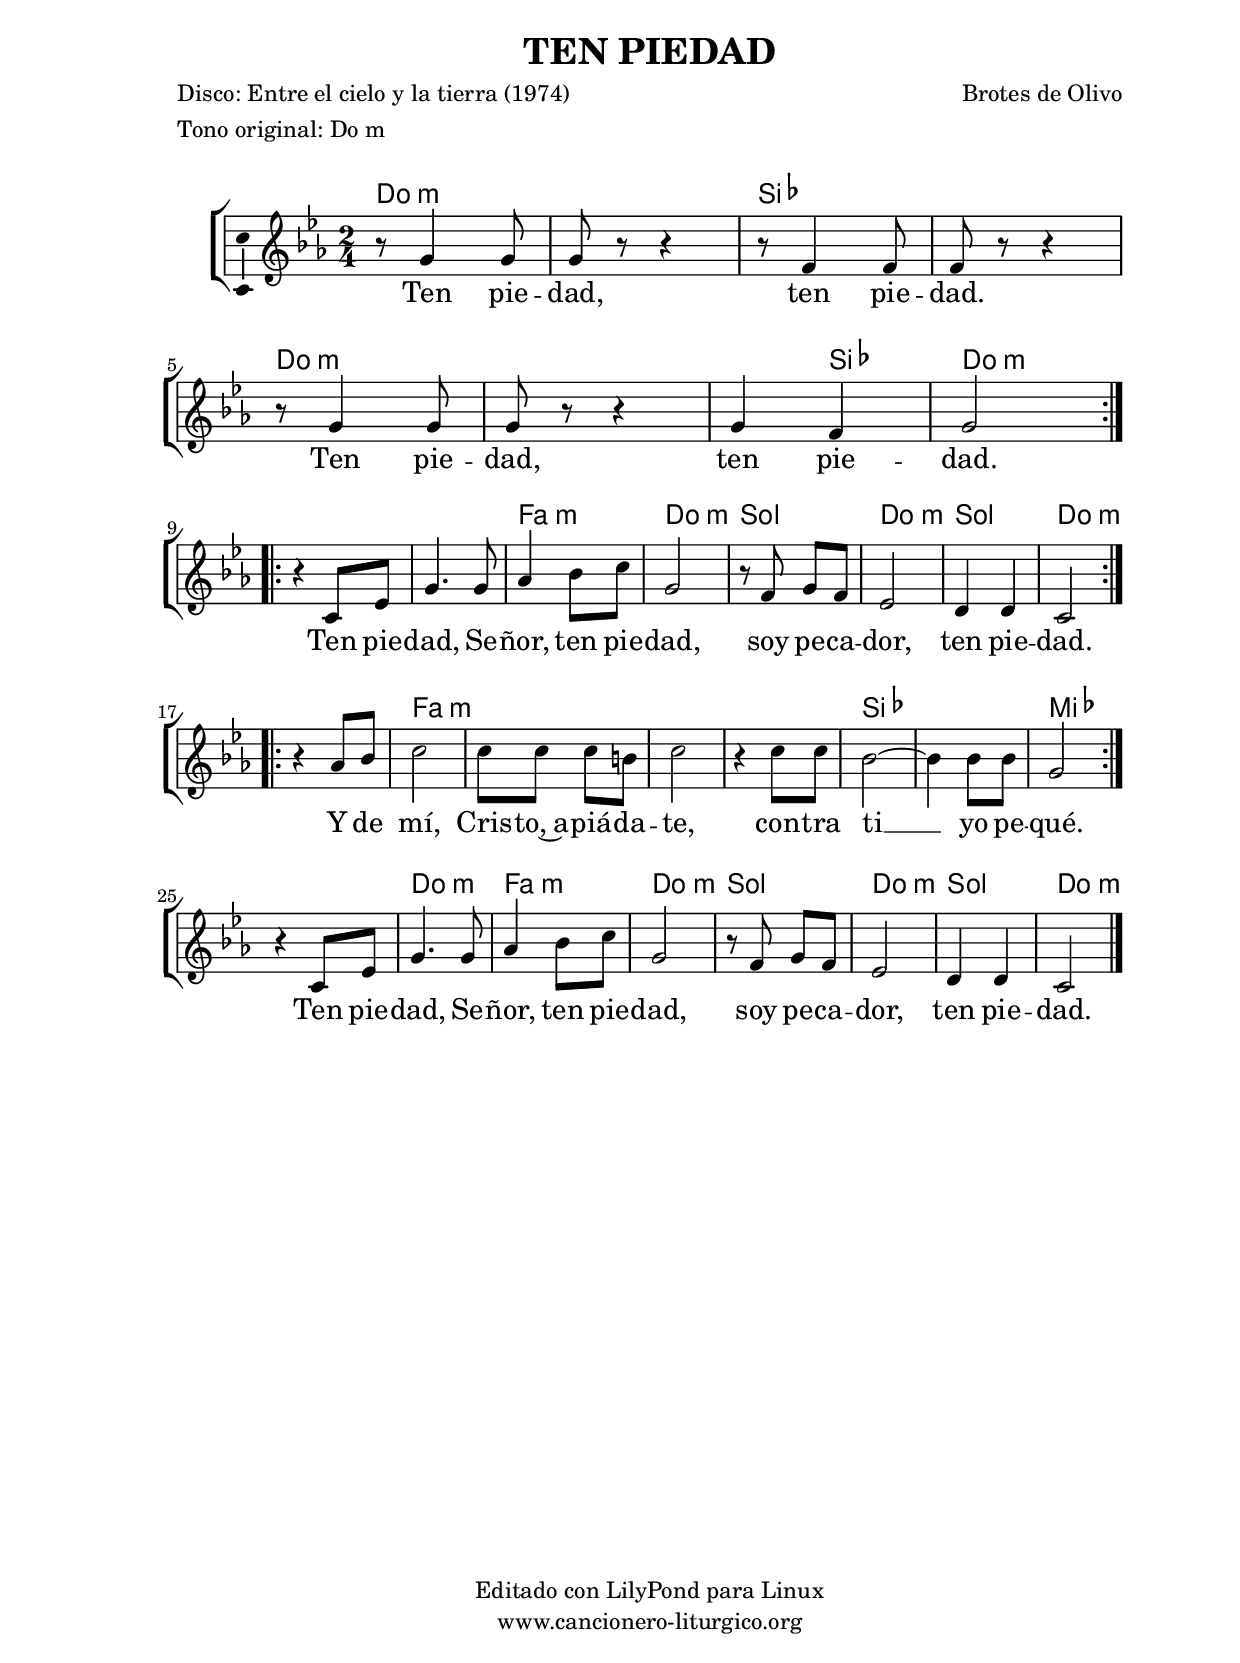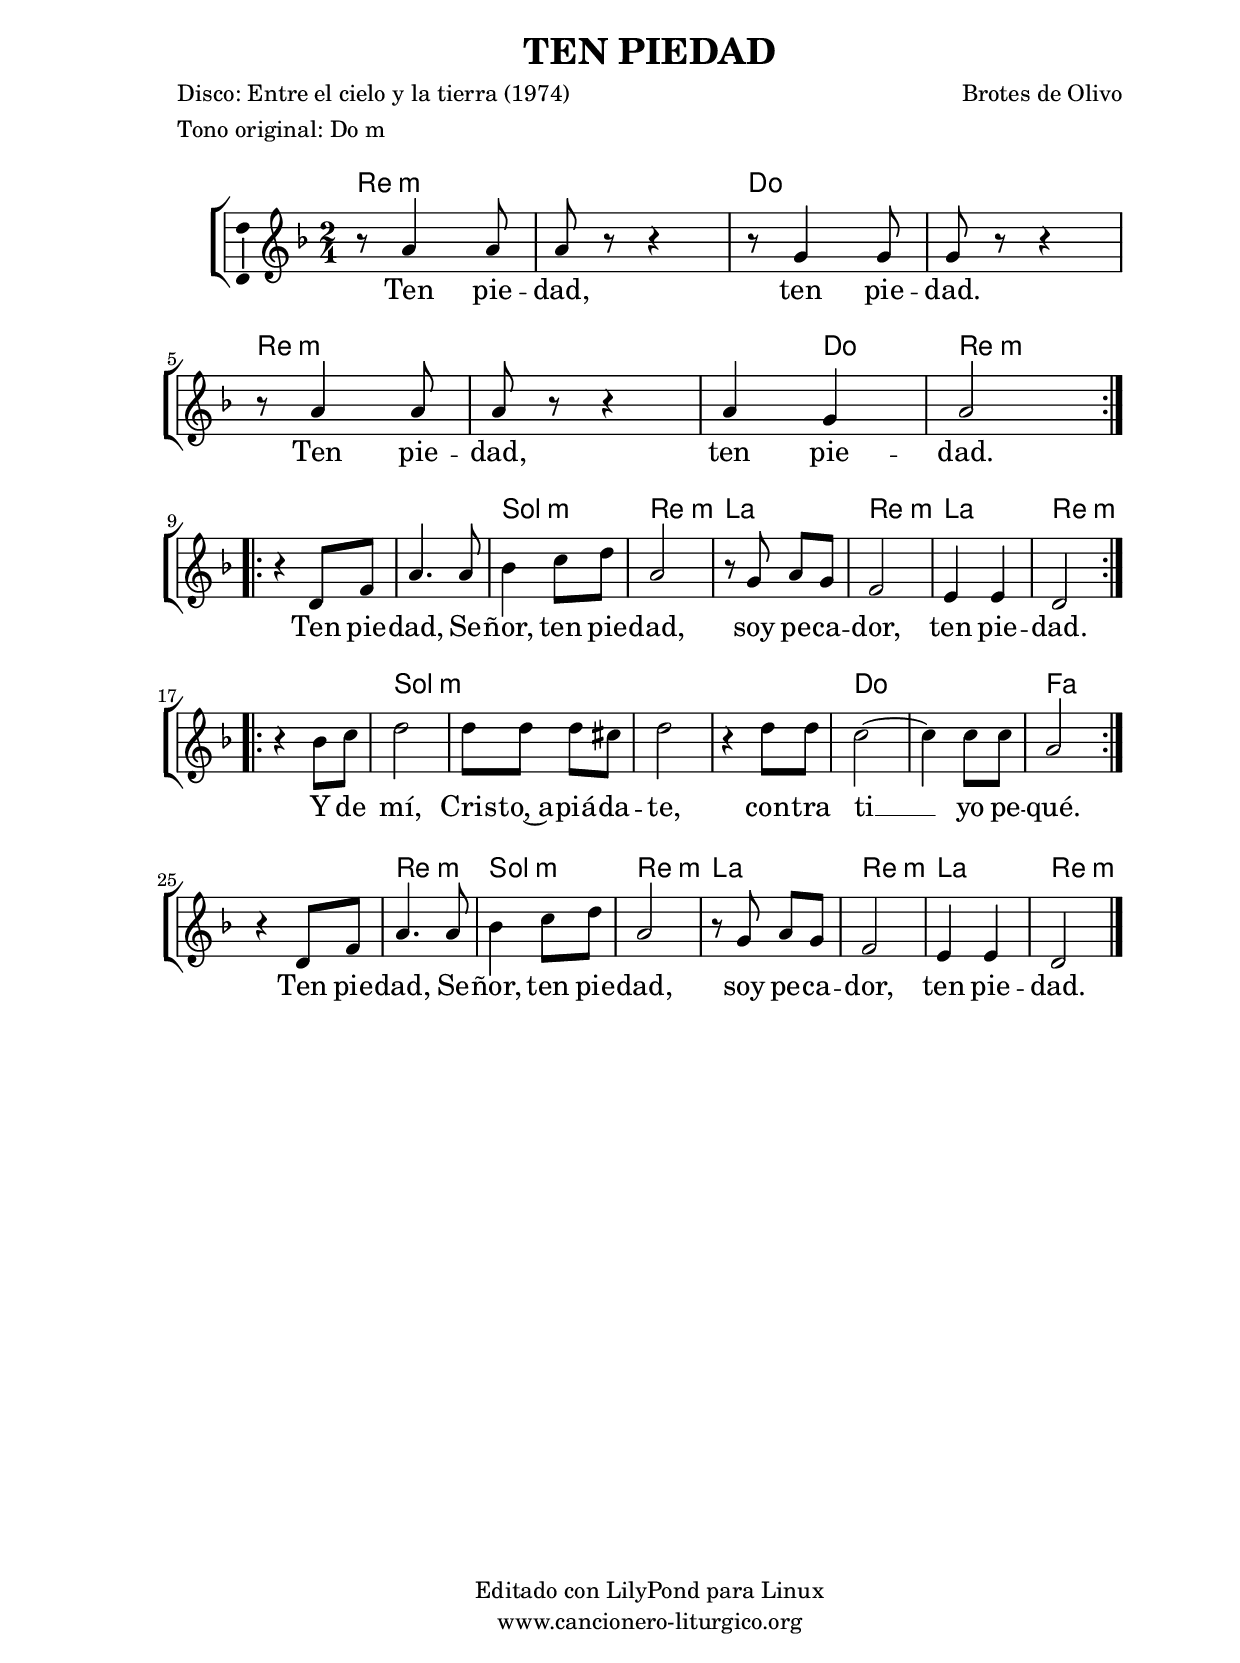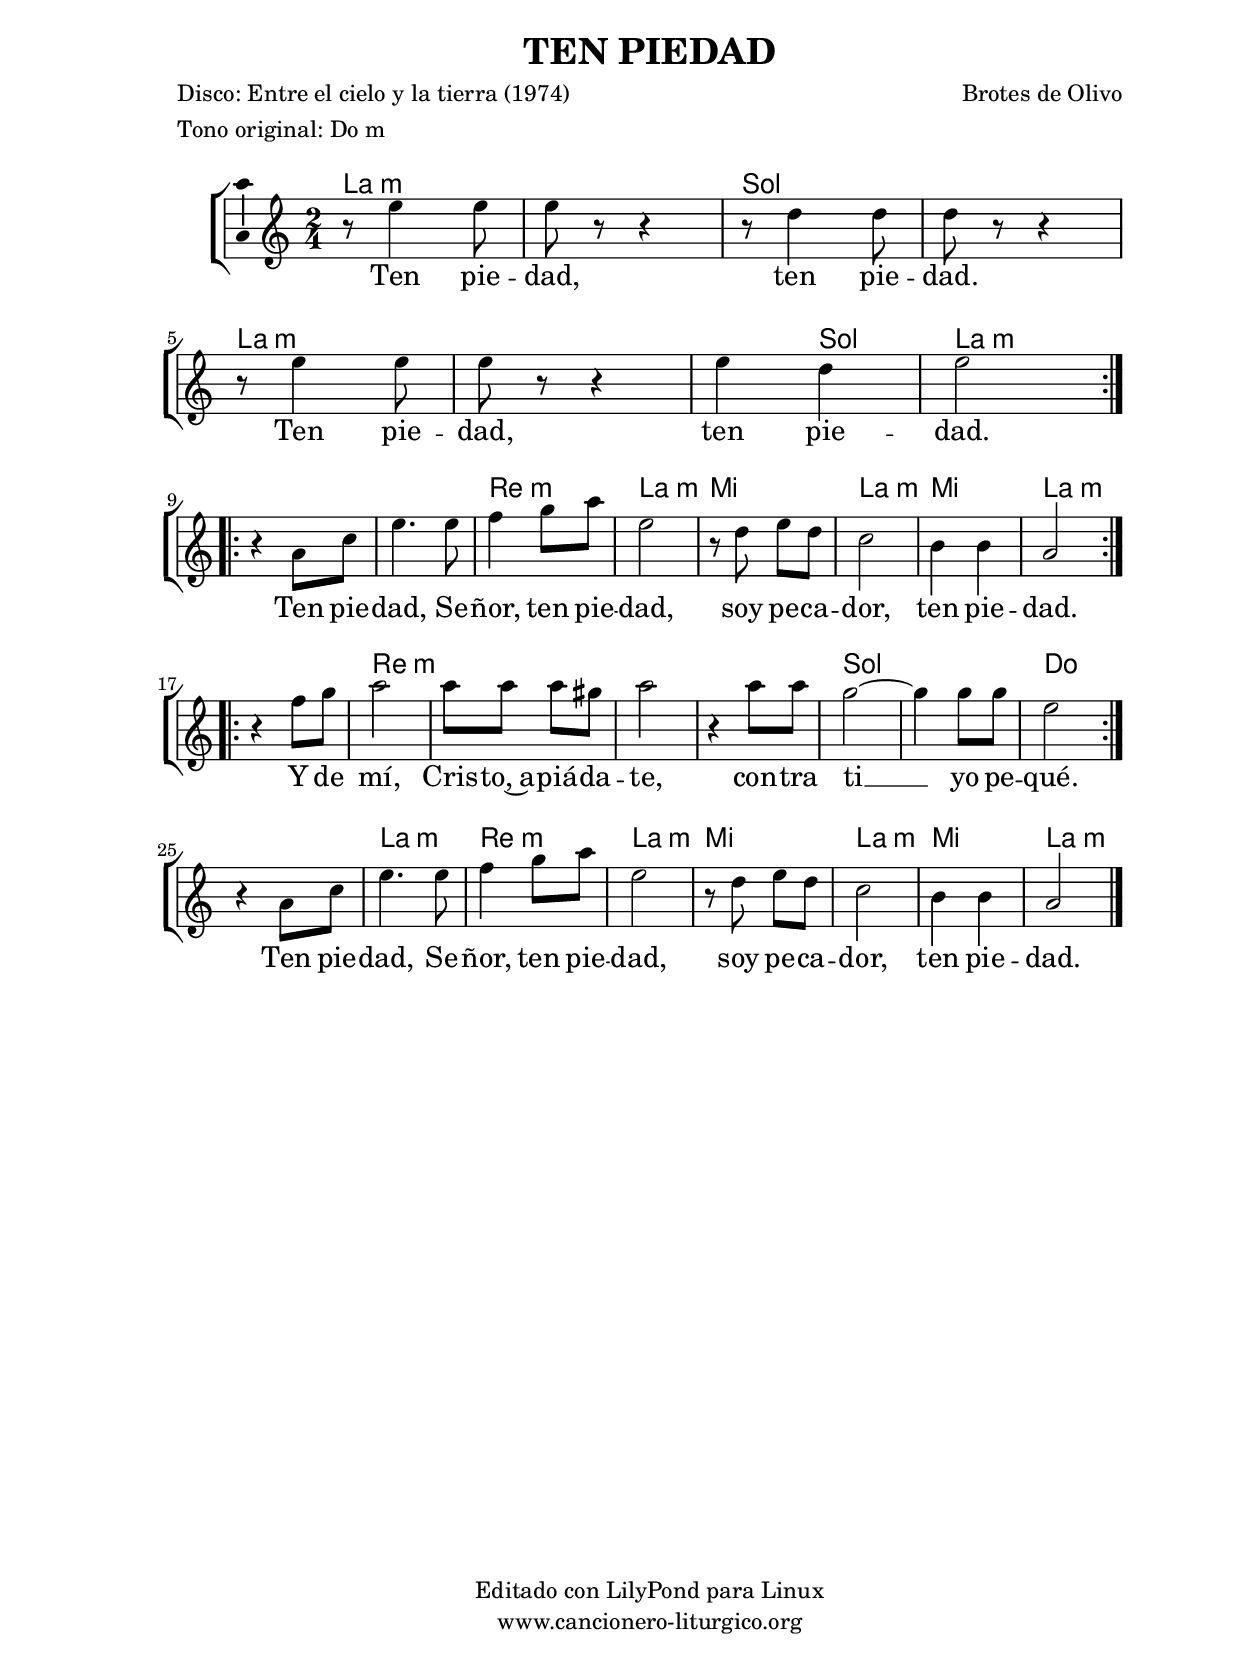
%
%para convertir .midi en .wav:
%timidity filename.midi -Ow -o finename.wav
%
%
%Para convertir de .wav a .mp3:
%lame -h -m j filename.wav
%
%
%para escuchar el midi:
%timidity nombrefichero.midi
%


%versión de lilypond para la que se ha escrito esta partitura:
\version "2.16.0"

	%Tamaño papel
	#(set-default-paper-size "a4")
	%Tamaño partitura
	#(set-global-staff-size 20)
	%No responde al pulsar sobre una nota
	#(ly:set-option 'point-and-click #f)

%parámetros del encabezamiento:
\header {
	title = "TEN PIEDAD"
	subtitle = ""
	composer = "Brotes de Olivo"
	poet = "Disco: Entre el cielo y la tierra (1974)"
	meter = "Tono original: Do m"
	arranger = ""
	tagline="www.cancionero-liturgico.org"
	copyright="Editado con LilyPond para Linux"
	}

%parámetros asociados al papel:
\paper  {
	oddHeaderMarkup = \markup {\fill-line { \on-the-fly #not-first-page \fromproperty #'header:title \on-the-fly #not-first-page \fromproperty #'header:composer }}
	evenHeaderMarkup = \markup {\fill-line { \fromproperty #'header:composer \fromproperty #'header:title }}
	#(set-paper-size "a4")
	print-page-number = ##f
	first-page-number = 1
	print-first-page-number = ##f
%	head-separation = 3.0 \cm
	top-margin = 2.0 \cm
	bottom-margin = 0.5\cm
%%%	bottom-margin = -3.0\cm
	left-margin = 3.0 \cm
	line-width = 16.0 \cm 
	indent = 8\mm
	interscoreline = 2.\mm
	between-system-space = 15\mm
%	para que las partituras no llenen la hoja:
	ragged-bottom = ##t
%	idem para la última hoja:
	ragged-last-bottom = ##f
%	para que las partituras llenen el ancho del papel:
	ragged-last = ##f
	after-title-space = 2.5 \cm
%page-count=1
%system-count=4

	%Flexible Vertical Spacing
%	markup-markup-spacing =
%	#'((basic-distance . 15) (minimum-distance . 15) (padding . 3))
	markup-system-spacing =
	#'((basic-distance . 15) (minimum-distance . 15) (padding . 3))
	system-system-spacing =
	#'((basic-distance . 15) (minimum-distance . 15) (padding . 3))
	score-system-spacing =
	#'((basic-distance . 15) (minimum-distance . 15) (padding . 5))
%	top-system-spacing = % header
%	#'((basic-distance . 8) (minimum-distance . 0) (padding . 0))
%	top-markup-spacing =
%	#'((basic-distance . 20) (minimum-distance . 20) (padding . 0))
	last-bottom-spacing = % footer
	#'((basic-distance . 5) (minimum-distance . 5) (padding . 0))
%	score-markup-spacing =
%	#'((basic-distance . 16) (minimum-distance . 13) (padding . 0))

	}


%parámetros que afectan a toda la partitura:
global =  {
	%clave de sol (G):
	\clef G
	%armadura:
%%%	\transpose c d
	\key c \minor
	\tempo 4=110
	\set Score.tempoHideNote = ##t
	}


acordes = {
	\italianChords
	\chordmode {
%%%	\transpose c d
{

\repeat volta 2 {
c2:m s bes s c:m s c4:m bes c2:m
}
\repeat volta 2 {
s2 c:m f:m c:m g c:m g c:m
}
\repeat volta 2 {
s2 f:m s f:m s bes s ees
}
s2 c:m f:m c:m g c:m g c:m

	}
	}
}

melodia = 

%%%	\transpose c d
{
	\relative c''{
	\time 2/4

\repeat volta 2 {
r8 g4 g8
g8 r8 r4
r8 f4 f8
f8 r8 r4

\break

r8 g4 g8
g8 r8 r4
g4 f
g2
}

\break

\repeat volta 2 {
r4 c,8 ees
g4. g8
aes4 bes8 c
g2
r8 f8 g f
ees2
d4 d
c2
}

\break

\repeat volta 2 {
r4 aes'8 bes
c2
c8 c c b
c2
r4 c8 c
bes2~
bes4 bes8 bes
g2
}

\break

r4 c,8 ees
g4. g8
aes4 bes8 c
g2
r8 f8 g f
ees2
d4 d
c2

\bar "|."
	}
	}


texto = \lyricmode {

Ten pie -- dad, ten pie -- dad.
Ten pie -- dad, ten pie -- dad.

Ten pie -- dad, Se -- ñor, ten pie -- dad,
soy pe -- ca -- dor, ten pie -- dad.

Y de mí, Cris -- to,~a -- piá -- da -- te,
con -- tra ti __ yo pe -- qué.

Ten pie -- dad, Se -- ñor, ten pie -- dad,
soy pe -- ca -- dor, ten pie -- dad.

	}


acordesStaff = \context ChordNames = acordesStaff <<
	\set chordChanges = ##t
	\acordes
	>>


vozStaff = \context Voice = vozStaff
\with {\consists "Ambitus_engraver"}
<<
%	\set Staff.instrumentName = ""
%	\set Staff.shortInstrumentName = ""
%	\set Staff.midiInstrument = #"clarinet"
%	\set Staff.midiInstrument = #"cello"
%	\set Staff.midiInstrument = #"flute"
	\set Staff.midiInstrument = #"electric guitar (jazz)"
%	\set Staff.midiInstrument = #"english horn"
%	\set Staff.midiInstrument = #"violin"
%	\set Staff.midiInstrument = #"glockenspiel"
	\set Staff.midiMinimumVolume = #0.7
	\set Staff.midiMaximumVolume = #0.9
	\global
	\melodia
	>>

textoStaff = \context Lyrics = textoStaff <<
	\lyricsto vozStaff \texto
	>>

\book {
	\score {
		\context ChoirStaff {
			\override StaffGroup.SystemStartBracket #'collapse-height = #1
			\override Score.SystemStartBar #'collapse-height = #1
			<<
			\acordesStaff
			\vozStaff
			\textoStaff
			>>
			}
		\layout {
	    		\context {
				\Lyrics
				\override LyricText #'font-size = #2
				}
	   		 \context {
				\Score
				\override StaffSymbol #'staff-space = #(magstep +3)
				}
			}
		}
	\score {
		\unfoldRepeats
		\context ChoirStaff {
			<<
			\acordesStaff
			\vozStaff
			>>
			}
		\midi {
	  		\context {
	  			\Score
				tempoWholesPerMinute = #(ly:make-moment 70 4)
				}
			}
		}
	}



#(define output-suffix "C")
\book {
	\score {
		\context ChoirStaff {
			\override StaffGroup.SystemStartBracket #'collapse-height = #1
			\override Score.SystemStartBar #'collapse-height = #1
\transpose c d
			<<
			\acordesStaff
			\vozStaff
			\textoStaff
			>>
			}
		\layout {
	    		\context {
				\Lyrics
				\override LyricText #'font-size = #2
				}
	   		 \context {
				\Score
				\override StaffSymbol #'staff-space = #(magstep +3)
				}
			}
		}
	}

#(define output-suffix "S")
\book {
	\score {
		\context ChoirStaff {
			\override StaffGroup.SystemStartBracket #'collapse-height = #1
			\override Score.SystemStartBar #'collapse-height = #1
\transpose c a
			<<
			\acordesStaff
			\vozStaff
			\textoStaff
			>>
			}
		\layout {
	    		\context {
				\Lyrics
				\override LyricText #'font-size = #2
				}
	   		 \context {
				\Score
				\override StaffSymbol #'staff-space = #(magstep +3)
				}
			}
		}
	}


